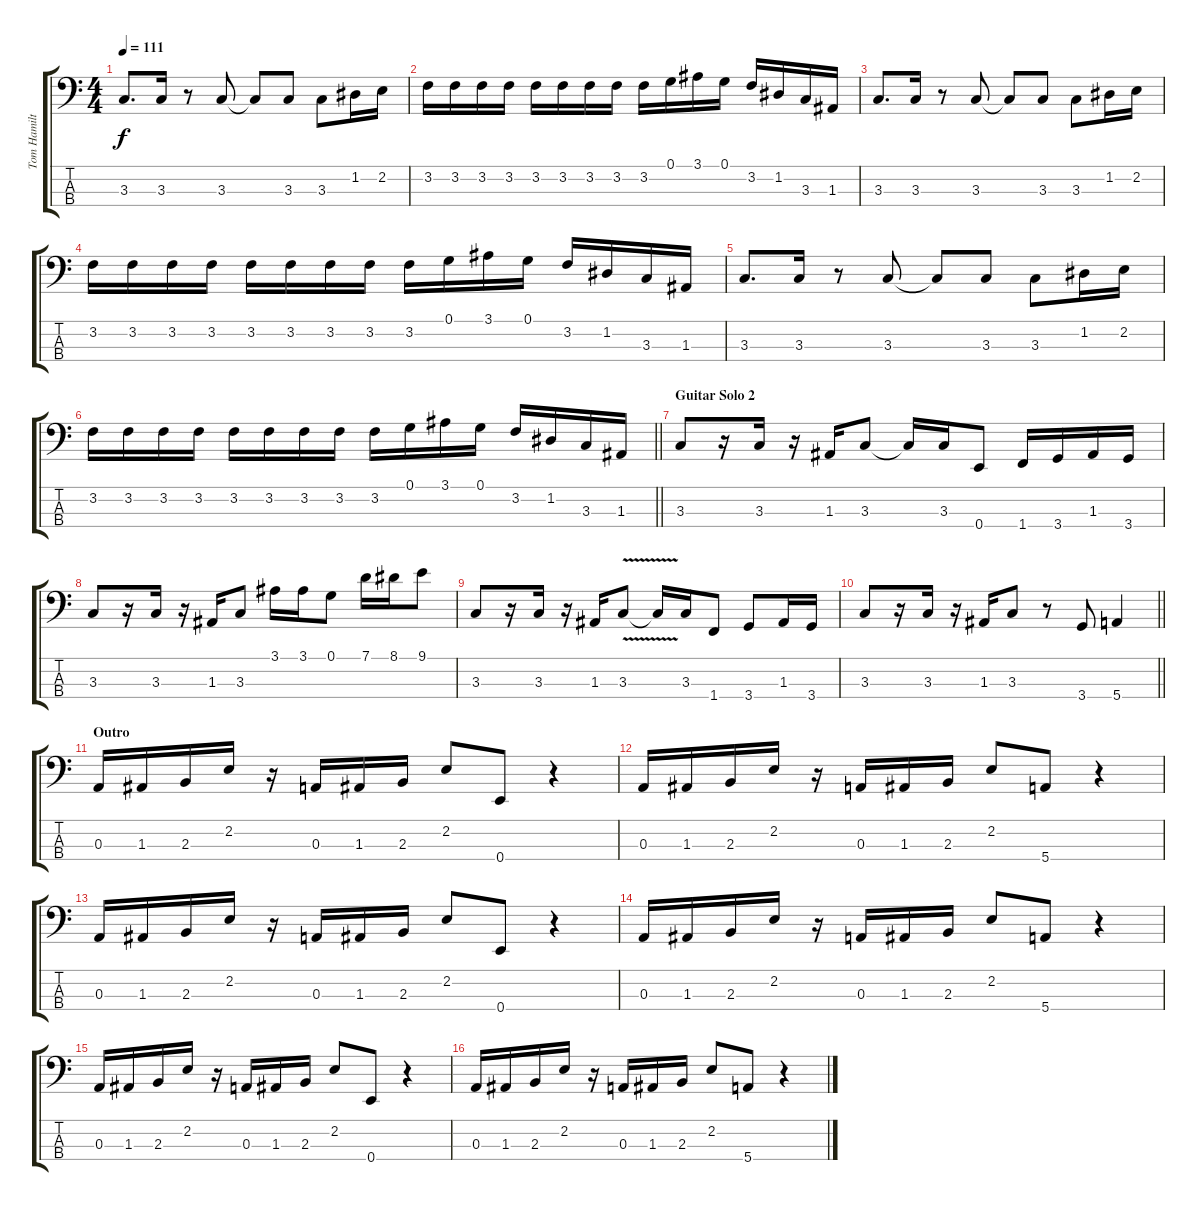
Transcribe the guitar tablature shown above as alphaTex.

\track ("Tom Hamilton" "Tom Hamilt") {instrument electricbassfinger}
\staff {score tabs}
\tuning (G2 D2 A1 E1) {hide}
\ts (4 4)
\tempo 111
\clef f4
\ks c
3.3.8{d dy f} 3.3.16 r.8 3.3.8 3.3{t}.8 3.3.8 3.3.8 1.2.16 2.2.16 |
3.2.16 3.2.16 3.2.16 3.2.16 3.2.16 3.2.16 3.2.16 3.2.16 3.2.16 0.1.16 3.1.16 0.1.16 3.2.16 1.2.16 3.3.16 1.3.16 |
3.3.8{d} 3.3.16 r.8 3.3.8 3.3{t}.8 3.3.8 3.3.8 1.2.16 2.2.16 |
3.2.16 3.2.16 3.2.16 3.2.16 3.2.16 3.2.16 3.2.16 3.2.16 3.2.16 0.1.16 3.1.16 0.1.16 3.2.16 1.2.16 3.3.16 1.3.16 |
3.3.8{d} 3.3.16 r.8 3.3.8 3.3{t}.8 3.3.8 3.3.8 1.2.16 2.2.16 |
\barLineRight lightlight
3.2.16 3.2.16 3.2.16 3.2.16 3.2.16 3.2.16 3.2.16 3.2.16 3.2.16 0.1.16 3.1.16 0.1.16 3.2.16 1.2.16 3.3.16 1.3.16 |
\section ("" "Guitar Solo 2")
3.3.8 r.16 3.3.16 r.16 1.3.16 3.3.8 3.3{t}.16 3.3.16 0.4.8 1.4.16 3.4.16 1.3.16 3.4.16 |
3.3.8 r.16 3.3.16 r.16 1.3.16 3.3.8 3.1.16 3.1.16 0.1.8 7.1.16 8.1.16 9.1.8 |
3.3.8 r.16 3.3.16 r.16 1.3.16 3.3{v}.8 3.3{t}.16 3.3.16 1.4.8 3.4.8 1.3.16 3.4.16 |
\barLineRight lightlight
3.3.8 r.16 3.3.16 r.16 1.3.16 3.3.8 r.8 3.4.8 5.4.4 |
\section ("" "Outro")
0.3.16 1.3.16 2.3.16 2.2.16 r.16 0.3.16 1.3.16 2.3.16 2.2.8 0.4.8 r.4 |
0.3.16 1.3.16 2.3.16 2.2.16 r.16 0.3.16 1.3.16 2.3.16 2.2.8 5.4.8 r.4 |
0.3.16 1.3.16 2.3.16 2.2.16 r.16 0.3.16 1.3.16 2.3.16 2.2.8 0.4.8 r.4 |
0.3.16 1.3.16 2.3.16 2.2.16 r.16 0.3.16 1.3.16 2.3.16 2.2.8 5.4.8 r.4 |
0.3.16 1.3.16 2.3.16 2.2.16 r.16 0.3.16 1.3.16 2.3.16 2.2.8 0.4.8 r.4 |
0.3.16 1.3.16 2.3.16 2.2.16 r.16 0.3.16 1.3.16 2.3.16 2.2.8 5.4.8 r.4
